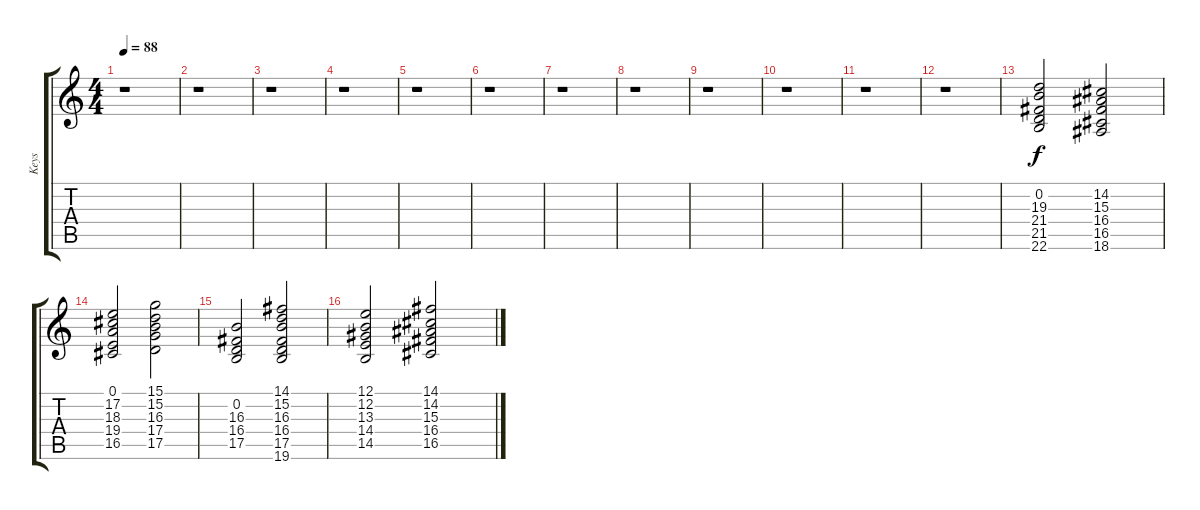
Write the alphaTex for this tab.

\track ("Keys" "Keys") {instrument churchorgan}
\staff {score tabs}
\tuning (E4 B3 G3 D3 A2 E2) {hide}
\ts (4 4)
\tempo 88
\clef g2
\ks c
r.1{dy f} |
r.1 |
r.1 |
r.1 |
r.1 |
r.1 |
r.1 |
r.1 |
r.1 |
r.1 |
r.1 |
r.1 |
(0.2 19.3 21.4 21.5 22.6).2 (14.2 15.3 16.4 16.5 18.6).2 |
(0.1 17.2 18.3 19.4 16.5).2 (15.1 15.2 16.3 17.4 17.5).2 |
(0.2 16.3 16.4 17.5).2 (14.1 15.2 16.3 16.4 17.5 19.6).2 |
(12.1 12.2 13.3 14.4 14.5).2 (14.1 14.2 15.3 16.4 16.5).2
